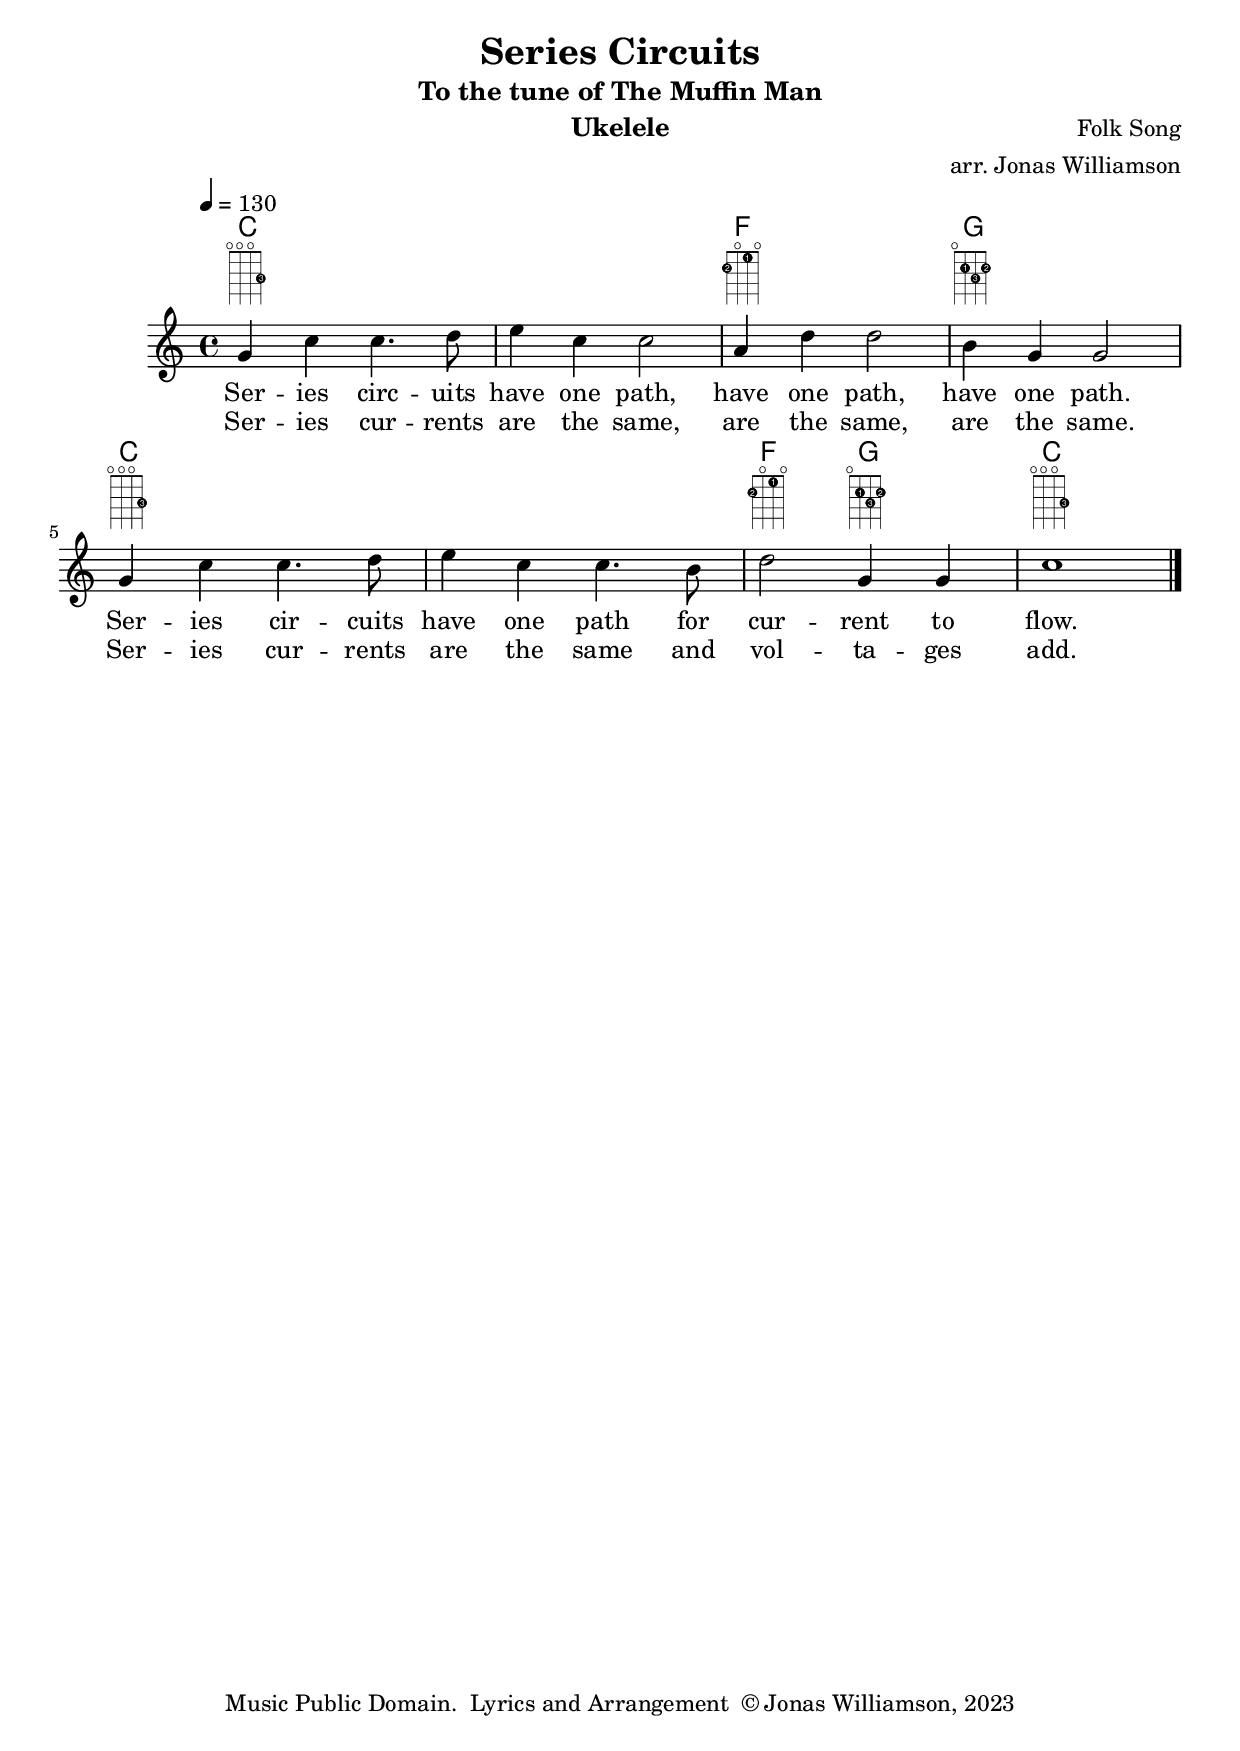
\version "2.19.83"
\include "predefined-ukulele-fretboards.ly"
\header {
       title = "Series Circuits"
       subtitle="To the tune of The Muffin Man"
       composer = "Folk Song"
       instrument = "Ukelele"
       arranger = "arr. Jonas Williamson"
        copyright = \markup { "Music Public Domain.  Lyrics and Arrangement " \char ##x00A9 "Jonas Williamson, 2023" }
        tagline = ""}


     global = {
        \time 4/4
	\tempo 4=130
	
}
     

	
    myChords = \chordmode { \set Staff.midiInstrument = "banjo" \set chordChanges = ##t
      c1
      c1
      f1
      g1
      c1
      c1
      f2
      g2
      c1
        
       
       
 
    }
    
    fretBoards = {  \set Staff.stringTunings = #ukulele-tuning
        \override FretBoard.fret-diagram-details.finger-code = #'in-dot
        \myChords}

     vocals =  \relative c'' { \set Staff.midiInstrument = "banjo"
        \key c\major 
     g4 c4 c4. d8
     e4 c4 c2
     a4 d4 d2
     b4 g4 g2 
     
          g4 c4 c4. d8
     e4 c4 c4. b8
     d2 g,4 g4 
     c1
      
        
        
        
 
    
        \bar "|."
    
  }
 

         
    

	\addlyrics {Ser -- ies circ -- uits have one path, have one path, have one path.  Ser -- ies cir -- cuits have one path for cur -- rent to flow.}
	\addlyrics {Ser -- ies cur -- rents are the same, are the same, are the same.  Ser -- ies cur -- rents are the same and vol -- ta -- ges add.}


     \score {
         
        \new StaffGroup <<
           \new ChordNames \myChords 
           \new FretBoards \fretBoards
           \new Staff << \global \vocals >>


     >>
     \layout {\context {
      \Score
      \override SpacingSpanner.base-shortest-duration = #(ly:make-moment 1/16)
      \override VerticalAxisGroup
              .default-staff-staff-spacing
              .basic-distance = #200
}
    \context {
    \Staff
    \override VerticalAxisGroup
              .default-staff-staff-spacing
              .basic-distance = 200
  }
  }


        \midi { \tempo 4=130}
     }  
